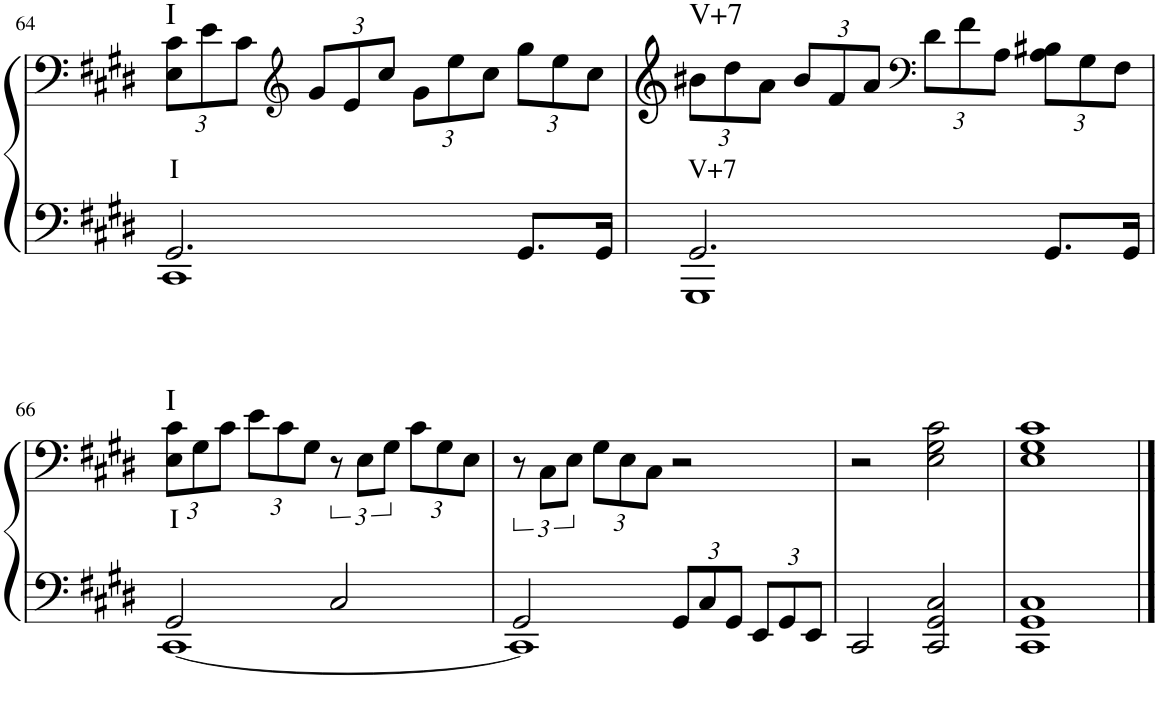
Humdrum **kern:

**kern	**kern	**text	**harte
*part1	*part1	*part1	*part1
*staff2	*staff1	*staff1	*
*I"Piano	*	*	*
*I'Pno	*	*	*
!!LO:PB:g=z
*clefF4	*clefF4	*	*
*k[f#c#g#d#]	*k[f#c#g#d#]	*	*
*E:	*E:	*	*
*M2/2	*M2/2	*	*
*met(c|)	*met(c|)	*	*
=64	=64	=64	=64
*^	*	*	*
*	*	*Xbrackettup	*	*
!	!	!	!LO:LY:b	!LO:H:kt=I
2.GG#/	1CC#	12E\ 12c#\L	I	N
.	.	12e\	.	.
.	.	12c#\J	.	.
*	*	*clefG2	*	*
.	.	12g#/L	.	.
.	.	12e/	.	.
.	.	12cc#/J	.	.
.	.	12g#\L	.	.
.	.	12ee\	.	.
.	.	12cc#\J	.	.
8.GG#/L	.	12gg#\L	.	.
.	.	12ee\	.	.
.	.	12cc#\J	.	.
16GG#/Jk	.	.	.	.
=65	=65	=65	=65	=65
!	!	!	!LO:LY:b	!LO:H:kt=V+7
2.GG#/	1GGG#	12b#X\L	V+7	N
.	.	12dd#\	.	.
.	.	12a\J	.	.
.	.	12b#/L	.	.
.	.	12f#/	.	.
.	.	12a/J	.	.
*	*	*clefF4	*	*
.	.	12d#\L	.	.
.	.	12f#\	.	.
.	.	12A\J	.	.
8.GG#/L	.	12A\ 12B#X\L	.	.
.	.	12G#\	.	.
.	.	12F#\J	.	.
16GG#/Jk	.	.	.	.
!!LO:LB:g=z
=66	=66	=66	=66	=66
!	!	!	!LO:LY:b	!LO:H:kt=I
2GG#/	[1CC#	12E\ 12c#\L	I	N
.	.	12G#\	.	.
.	.	12c#\J	.	.
.	.	12e\L	.	.
.	.	12c#\	.	.
.	.	12G#\J	.	.
*	*	*brackettup	*	*
2C#/	.	12r	.	.
.	.	12E\L	.	.
.	.	12G#\J	.	.
*	*	*Xbrackettup	*	*
.	.	12c#\L	.	.
.	.	12G#\	.	.
.	.	12E\J	.	.
=67	=67	=67	=67	=67
*	*	*brackettup	*	*
2GG#/	1CC#]	12r	.	.
.	.	12C#\L	.	.
.	.	12E\J	.	.
*	*	*Xbrackettup	*	*
.	.	12G#\L	.	.
.	.	12E\	.	.
.	.	12C#\J	.	.
*Xbrackettup	*	*	*	*
12GG#/L	.	2r	.	.
12C#/	.	.	.	.
12GG#/J	.	.	.	.
12EE/L	.	.	.	.
12GG#/	.	.	.	.
12EE/J	.	.	.	.
*v	*v	*	*	*
=68	=68	=68	=68
2CC#/	2r	.	.
2CC#/ 2GG#/ 2C#/	2E\ 2G#\ 2c#\	.	.
=69	=69	=69	=69
1CC# 1GG# 1C#	1E 1G# 1c#	.	.
==	==	==	==
*-	*-	*-	*-
